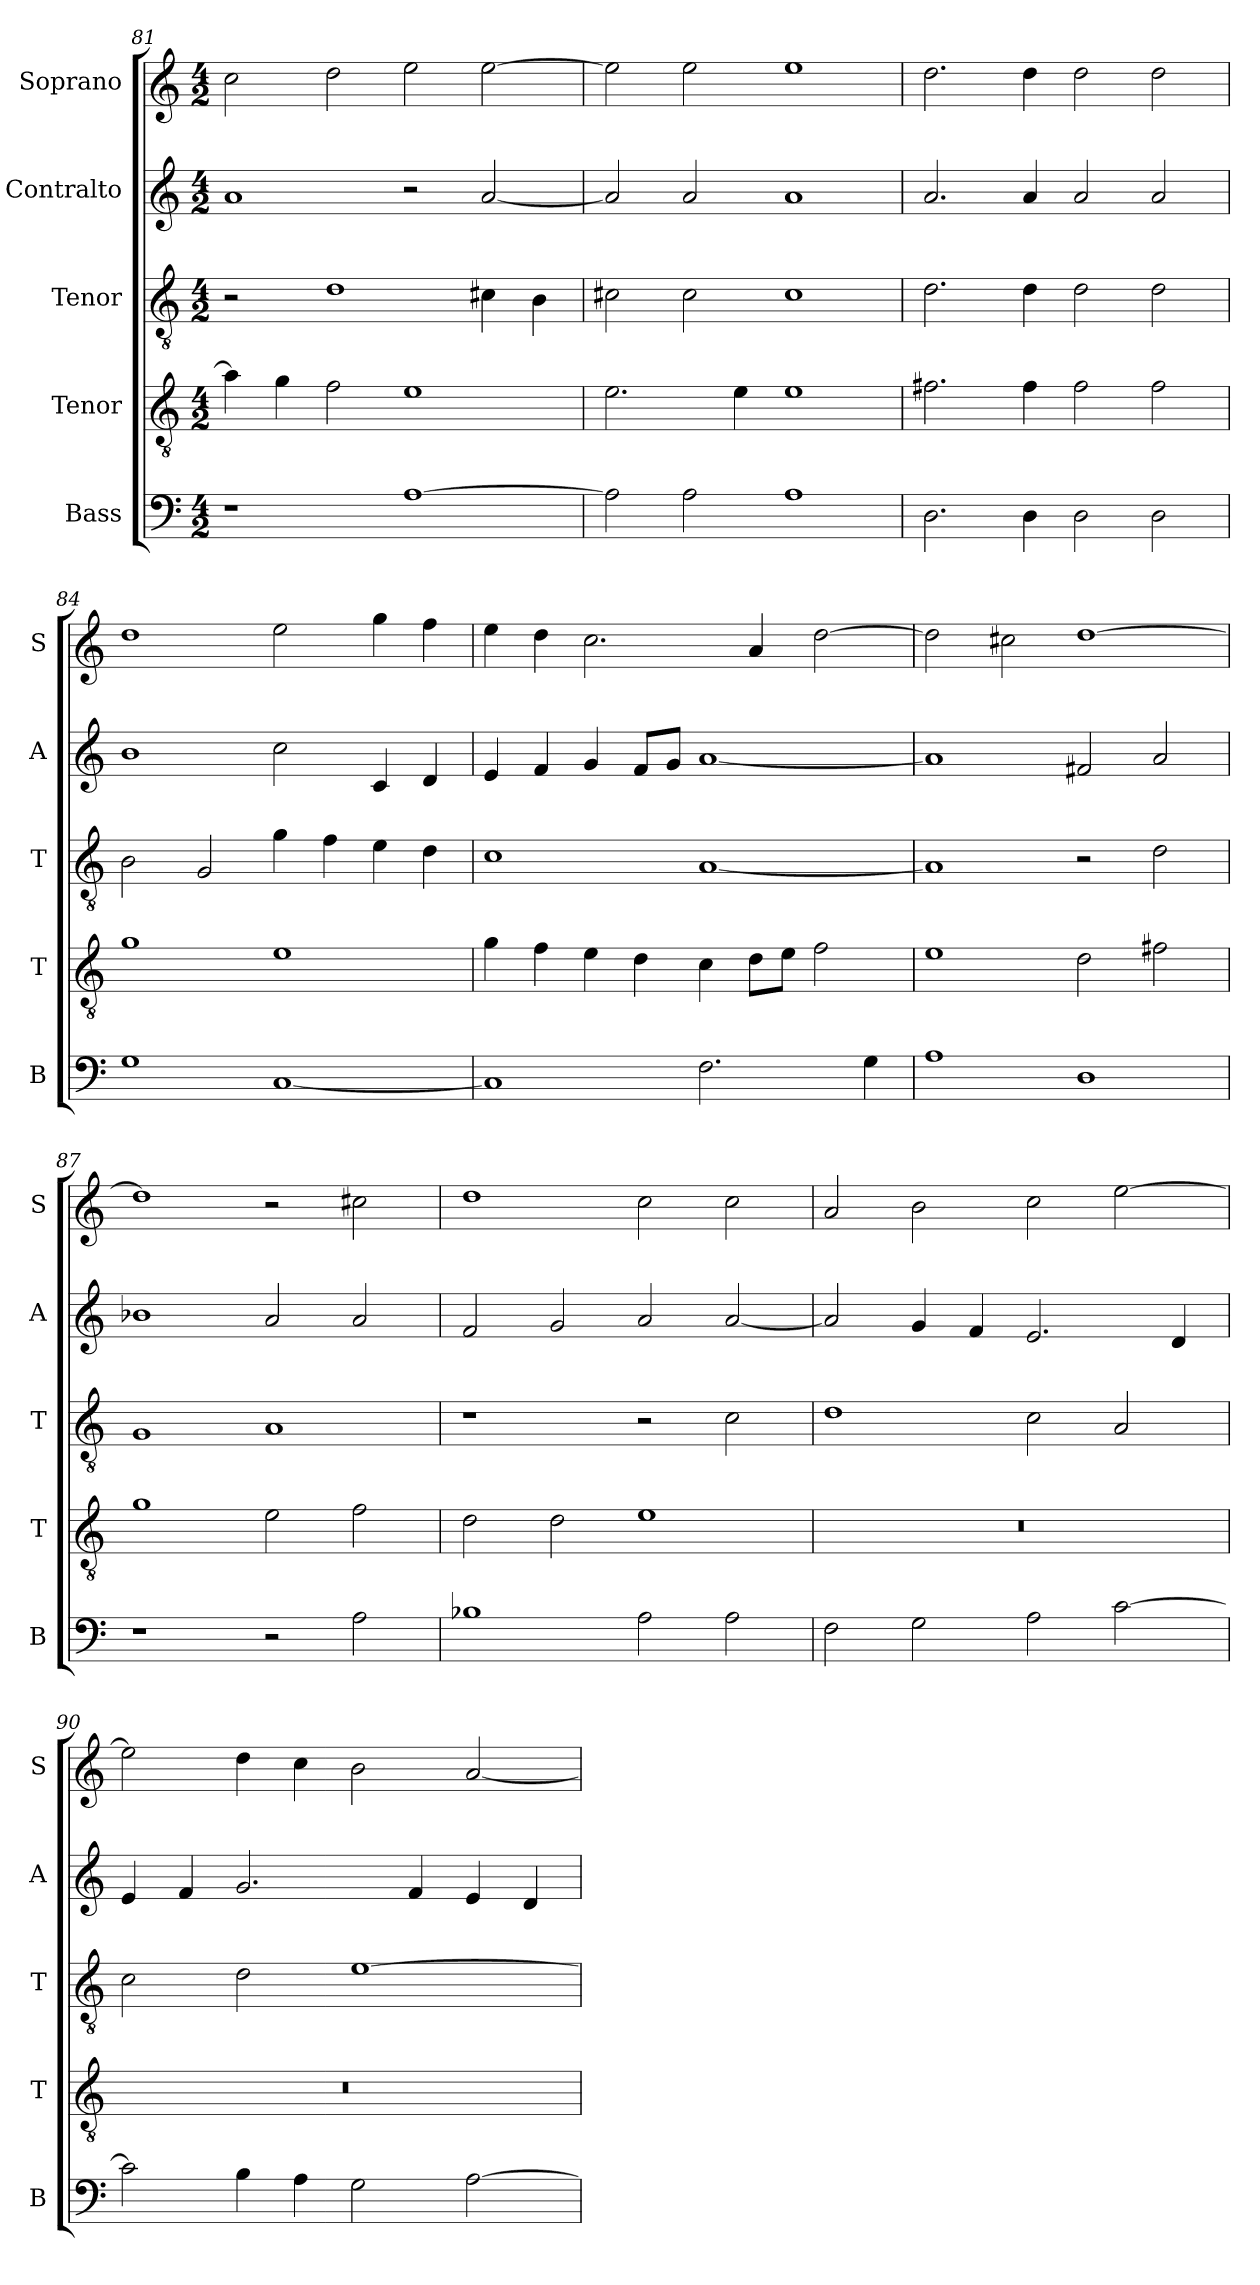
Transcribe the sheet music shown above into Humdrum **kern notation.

**kern	**kern	**kern	**kern	**kern
*part5	*part4	*part3	*part2	*part1
*staff5	*staff4	*staff3	*staff2	*staff1
*I"Bass	*I"Tenor	*I"Tenor	*I"Contralto	*I"Soprano
*I'B	*I'T	*I'T	*I'A	*I'S
*clefF4	*clefGv2	*clefGv2	*clefG2	*clefG2
*k[]	*k[]	*k[]	*k[]	*k[]
*A:aeo	*A:aeo	*A:aeo	*A:aeo	*A:aeo
*M4/2	*M4/2	*M4/2	*M4/2	*M4/2
=81	=81	=81	=81	=81
1r	4a]	2r	1a	2cc
.	4g	.	.	.
.	2f	1d	.	2dd
[1A	1e	.	2r	2ee
.	.	4c#X	[2a	[2ee
.	.	4B	.	.
=82	=82	=82	=82	=82
2A]	2.e	2c#X	2a]	2ee]
2A	.	2c#	2a	2ee
.	4e	.	.	.
1A	1e	1c#	1a	1ee
=83	=83	=83	=83	=83
2.D	2.f#X	2.d	2.a	2.dd
4D	4f#	4d	4a	4dd
2D	2f#	2d	2a	2dd
2D	2f#	2d	2a	2dd
=84	=84	=84	=84	=84
1G	1g	2B	1b	1dd
.	.	2G	.	.
[1C	1e	4g	2cc	2ee
.	.	4f	.	.
.	.	4e	4c	4gg
.	.	4d	4d	4ff
=85	=85	=85	=85	=85
1C]	4g	1c	4e	4ee
.	4f	.	4f	4dd
.	4e	.	4g	2.cc
.	4d	.	8f/L	.
.	.	.	8g/J	.
2.F	4c	[1A	[1a	.
.	8d\L	.	.	4a
.	8e\J	.	.	.
.	2f	.	.	[2dd
4G	.	.	.	.
=86	=86	=86	=86	=86
1A	1e	1A]	1a]	2dd]
.	.	.	.	2cc#X
1D	2d	2r	2f#X	[1dd
.	2f#X	2d	2a	.
=87	=87	=87	=87	=87
1r	1g	1G	1b-X	1dd]
2r	2e	1A	2a	2r
2A	2f	.	2a	2cc#X
=88	=88	=88	=88	=88
1B-X	2d	1r	2f	1dd
.	2d	.	2g	.
2A	1e	2r	2a	2cc
2A	.	2c	[2a	2cc
=89	=89	=89	=89	=89
2F	0r	1d	2a]	2a
2G	.	.	4g	2b
.	.	.	4f	.
2A	.	2c	2.e	2cc
[2c	.	2A	.	[2ee
.	.	.	4d	.
=90	=90	=90	=90	=90
2c]	0r	2c	4e	2ee]
.	.	.	4f	.
4B	.	2d	2.g	4dd
4A	.	.	.	4cc
2G	.	[1e	.	2b
.	.	.	4f	.
[2A	.	.	4e	[2a
.	.	.	4d	.
=	=	=	=	=
*-	*-	*-	*-	*-
